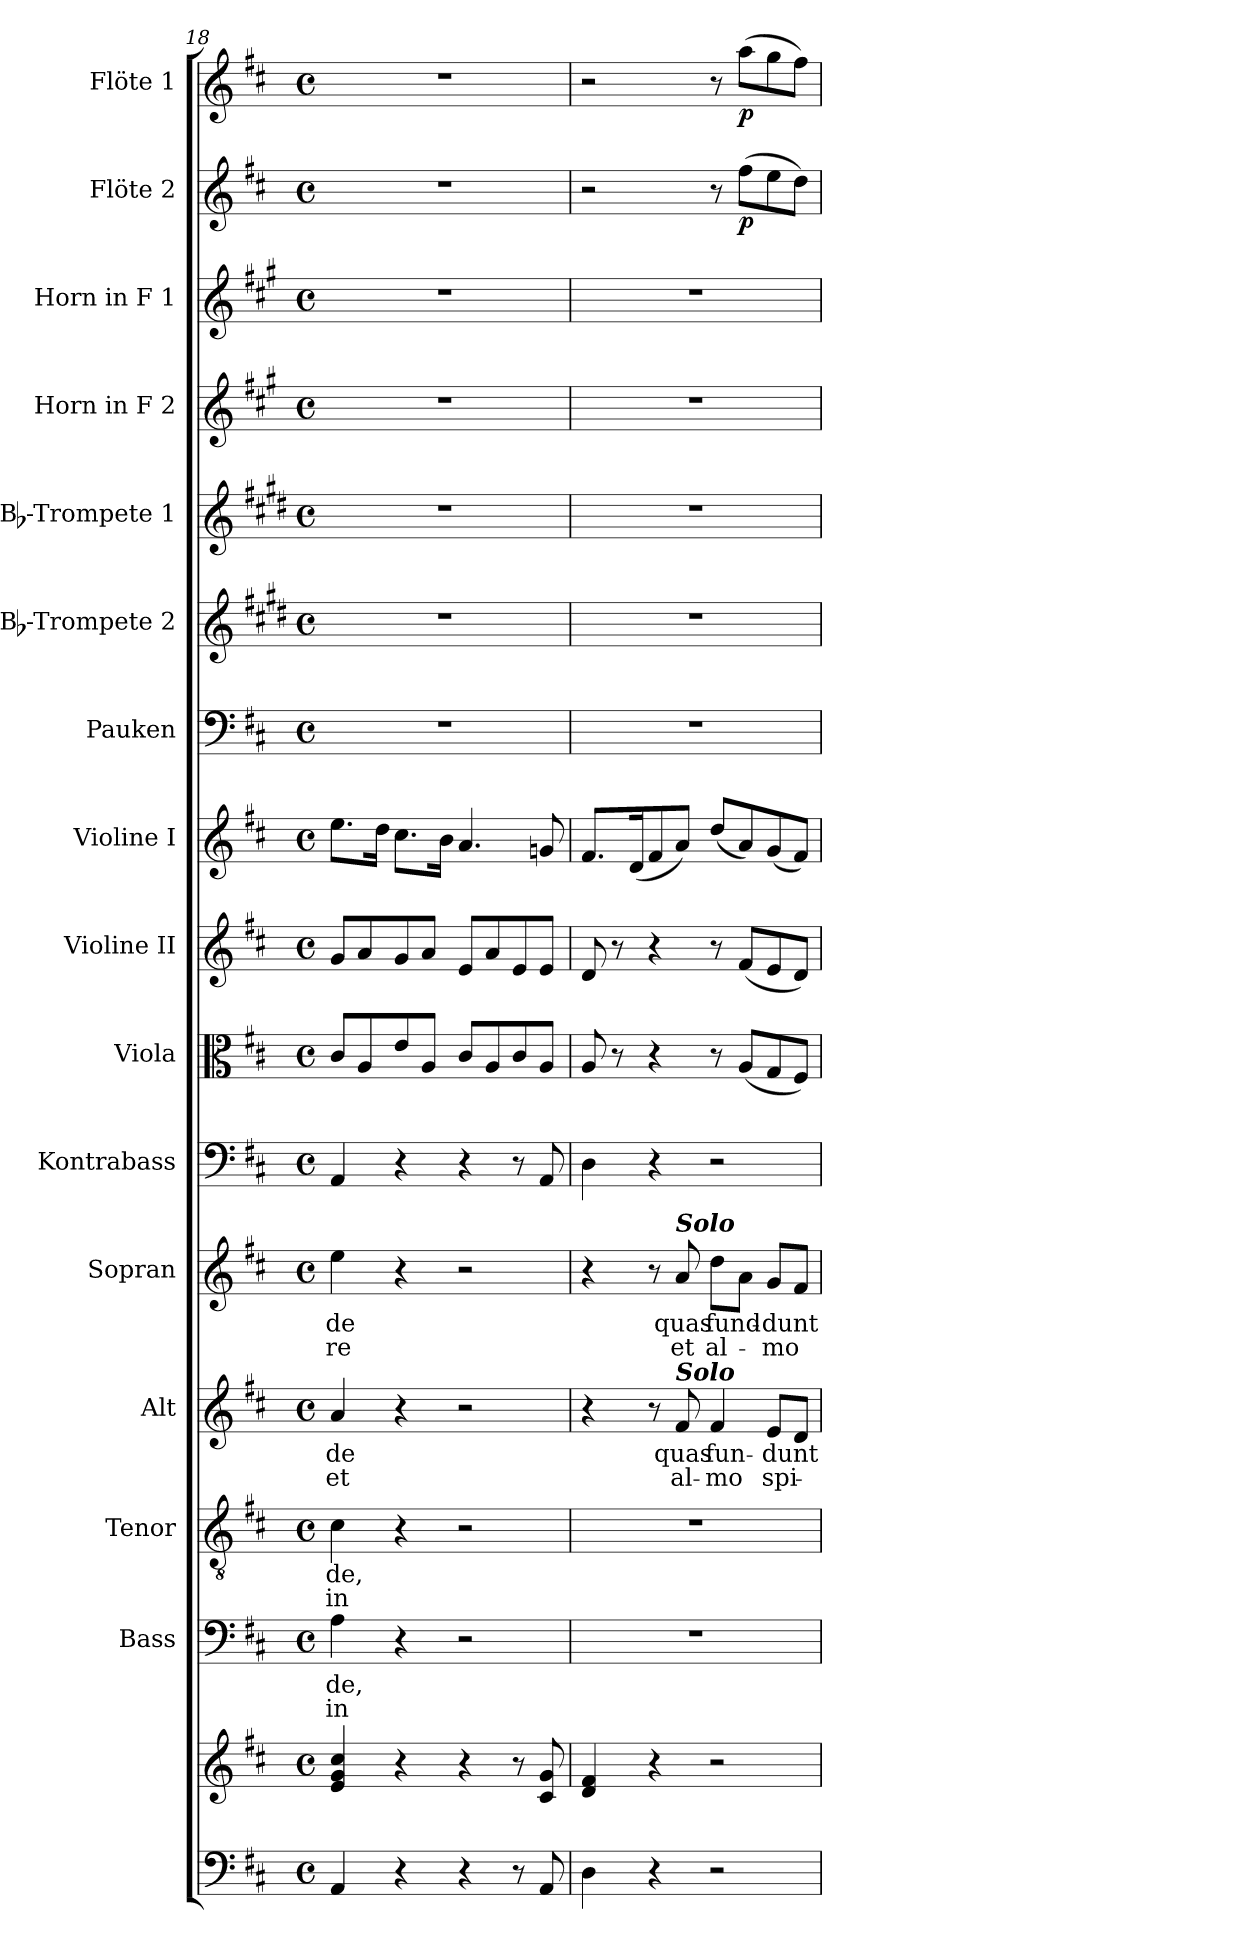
**kern	**kern	**kern	**text	**text	**kern	**text	**text	**kern	**text	**text	**kern	**text	**text	**kern	**kern	**kern	**kern	**kern	**kern	**kern	**kern	**kern	**kern	**dynam	**kern	**dynam
*part16	*part16	*part15	*part15	*part15	*part14	*part14	*part14	*part13	*part13	*part13	*part12	*part12	*part12	*part11	*part10	*part9	*part8	*part7	*part6	*part5	*part4	*part3	*part2	*part2	*part1	*part1
*staff17	*staff16	*staff15	*staff15	*staff15	*staff14	*staff14	*staff14	*staff13	*staff13	*staff13	*staff12	*staff12	*staff12	*staff11	*staff10	*staff9	*staff8	*staff7	*staff6	*staff5	*staff4	*staff3	*staff2	*staff2	*staff1	*staff1
*	*	*I"Bass	*	*	*I"Tenor	*	*	*I"Alt	*	*	*I"Sopran	*	*	*I"Kontrabass	*I"Viola	*I"Violine II	*I"Violine I	*I"Pauken	*I"Bb-Trompete 2	*I"Bb-Trompete 1	*I"Horn in F 2	*I"Horn in F 1	*I"Flöte 2	*	*I"Flöte 1	*
*	*	*I'B.	*	*	*I'T.	*	*	*I'A.	*	*	*I'S.	*	*	*I'Kb.	*I'Vla.	*I'Vl. II	*I'Vl. I	*I'Pk.	*I'Bb Trp. 2	*I'Bb Trp. 1	*	*	*I'Fl. 2	*	*I'Fl. 1	*
*clefF4	*clefG2	*clefF4	*	*	*clefGv2	*	*	*clefG2	*	*	*clefG2	*	*	*clefF4	*clefC3	*clefG2	*clefG2	*clefF4	*clefG2	*clefG2	*clefG2	*clefG2	*clefG2	*	*clefG2	*
*	*	*	*	*	*	*	*	*	*	*	*	*	*	*ITrd7c12	*	*	*	*	*ITrd1c2	*ITrd1c2	*ITrd4c7	*ITrd4c7	*	*	*	*
*k[f#c#]	*k[f#c#]	*k[f#c#]	*	*	*k[f#c#]	*	*	*k[f#c#]	*	*	*k[f#c#]	*	*	*k[f#c#]	*k[f#c#]	*k[f#c#]	*k[f#c#]	*k[f#c#]	*k[f#c#]	*k[f#c#]	*k[f#c#]	*k[f#c#]	*k[f#c#]	*	*k[f#c#]	*
*D:	*D:	*D:	*	*	*D:	*	*	*D:	*	*	*D:	*	*	*D:	*D:	*D:	*D:	*D:	*D:	*D:	*D:	*D:	*D:	*	*D:	*
*M4/4	*M4/4	*M4/4	*	*	*M4/4	*	*	*M4/4	*	*	*M4/4	*	*	*M4/4	*M4/4	*M4/4	*M4/4	*M4/4	*M4/4	*M4/4	*M4/4	*M4/4	*M4/4	*	*M4/4	*
*met(c)	*met(c)	*met(c)	*	*	*met(c)	*	*	*met(c)	*	*	*met(c)	*	*	*met(c)	*met(c)	*met(c)	*met(c)	*met(c)	*met(c)	*met(c)	*met(c)	*met(c)	*met(c)	*	*met(c)	*
=18	=18	=18	=18	=18	=18	=18	=18	=18	=18	=18	=18	=18	=18	=18	=18	=18	=18	=18	=18	=18	=18	=18	=18	=18	=18	=18
!	!	!	!LO:LY:b	!LO:LY:b	!	!LO:LY:b	!LO:LY:b	!	!LO:LY:b	!LO:LY:b	!	!LO:LY:b	!LO:LY:b	!	!	!	!	!	!	!	!	!	!	!	!	!
4AA/	4e/ 4g/ 4cc#/	4A\	-de,	in	4c#\	-de,	in	4a/	-de	et	4ee\	-de	-re	4AAA/	8c#/L	8g/L	8.ee\L	1r	1r	1r	1r	1r	1r	.	1r	.
.	.	.	.	.	.	.	.	.	.	.	.	.	.	.	8A/	8a/	.	.	.	.	.	.	.	.	.	.
.	.	.	.	.	.	.	.	.	.	.	.	.	.	.	.	.	16dd\Jk	.	.	.	.	.	.	.	.	.
4r	4r	4r	.	.	4r	.	.	4r	.	.	4r	.	.	4r	8e/	8g/	8.cc#\L	.	.	.	.	.	.	.	.	.
.	.	.	.	.	.	.	.	.	.	.	.	.	.	.	8A/J	8a/J	.	.	.	.	.	.	.	.	.	.
.	.	.	.	.	.	.	.	.	.	.	.	.	.	.	.	.	16b\Jk	.	.	.	.	.	.	.	.	.
4r	4r	2r	.	.	2r	.	.	2r	.	.	2r	.	.	4r	8c#/L	8e/L	4.a/	.	.	.	.	.	.	.	.	.
.	.	.	.	.	.	.	.	.	.	.	.	.	.	.	8A/	8a/	.	.	.	.	.	.	.	.	.	.
8r	8r	.	.	.	.	.	.	.	.	.	.	.	.	8r	8c#/	8e/	.	.	.	.	.	.	.	.	.	.
8AA/	8c#/ 8g/	.	.	.	.	.	.	.	.	.	.	.	.	8AAA/	8A/J	8e/J	8gn/	.	.	.	.	.	.	.	.	.
=19	=19	=19	=19	=19	=19	=19	=19	=19	=19	=19	=19	=19	=19	=19	=19	=19	=19	=19	=19	=19	=19	=19	=19	=19	=19	=19
4D\	4d/ 4f#/	1r	.	.	1r	.	.	4r	.	.	4r	.	.	4DD\	8A/	8d/	8.f#/L	1r	1r	1r	1r	1r	2r	.	2r	.
.	.	.	.	.	.	.	.	.	.	.	.	.	.	.	8r	8r	.	.	.	.	.	.	.	.	.	.
.	.	.	.	.	.	.	.	.	.	.	.	.	.	.	.	.	(<16d/k	.	.	.	.	.	.	.	.	.
4r	4r	.	.	.	.	.	.	8r	.	.	8r	.	.	4r	4r	4r	8f#/	.	.	.	.	.	.	.	.	.
!	!	!	!	!	!	!	!	!	!	!	!LO:TX:a:Bi:t=Solo	!	!	!	!	!	!	!	!	!	!	!	!	!	!	!
!	!	!	!	!	!	!	!	!LO:TX:a:Bi:t=Solo	!	!	!	!	!	!	!	!	!	!	!	!	!	!	!	!	!	!
!	!	!	!	!	!	!	!	!	!LO:LY:b	!LO:LY:b	!	!LO:LY:b	!LO:LY:b	!	!	!	!	!	!	!	!	!	!	!	!	!
.	.	.	.	.	.	.	.	8f#/	quas	al-	8a/	quas	et	.	.	.	8a/J)	.	.	.	.	.	.	.	.	.
!	!	!	!	!	!	!	!	!	!LO:LY:b	!LO:LY:b	!	!LO:LY:b	!LO:LY:b	!	!	!	!	!	!	!	!	!	!	!	!	!
2r	2r	.	.	.	.	.	.	4f#/	fun-	-mo	8dd\L	fund-	al-	2r	8r	8r	(<8dd/L	.	.	.	.	.	8r	.	8r	.
!	!	!	!	!	!	!	!	!	!	!	!	!	!	!	!	!	!	!	!	!	!	!	!	!LO:DY:b	!	!LO:DY:b
.	.	.	.	.	.	.	.	.	.	.	8a\J	.	.	.	(<8A/L	(<8f#/L	8a/)	.	.	.	.	.	(>8ff#\L	p	(>8aa\L	p
!	!	!	!	!	!	!	!	!	!LO:LY:b	!LO:LY:b	!	!LO:LY:b	!LO:LY:b	!	!	!	!	!	!	!	!	!	!	!	!	!
.	.	.	.	.	.	.	.	8e/L	-dunt	spi-	8g/L	-dunt	-mo	.	8G/	8e/	(<8g/	.	.	.	.	.	8ee\	.	8gg\	.
.	.	.	.	.	.	.	.	8d/J	.	.	8f#/J	.	.	.	8F#/J)	8d/J)	8f#/J)	.	.	.	.	.	8dd\J)	.	8ff#\J)	.
=	=	=	=	=	=	=	=	=	=	=	=	=	=	=	=	=	=	=	=	=	=	=	=	=	=	=
*-	*-	*-	*-	*-	*-	*-	*-	*-	*-	*-	*-	*-	*-	*-	*-	*-	*-	*-	*-	*-	*-	*-	*-	*-	*-	*-
